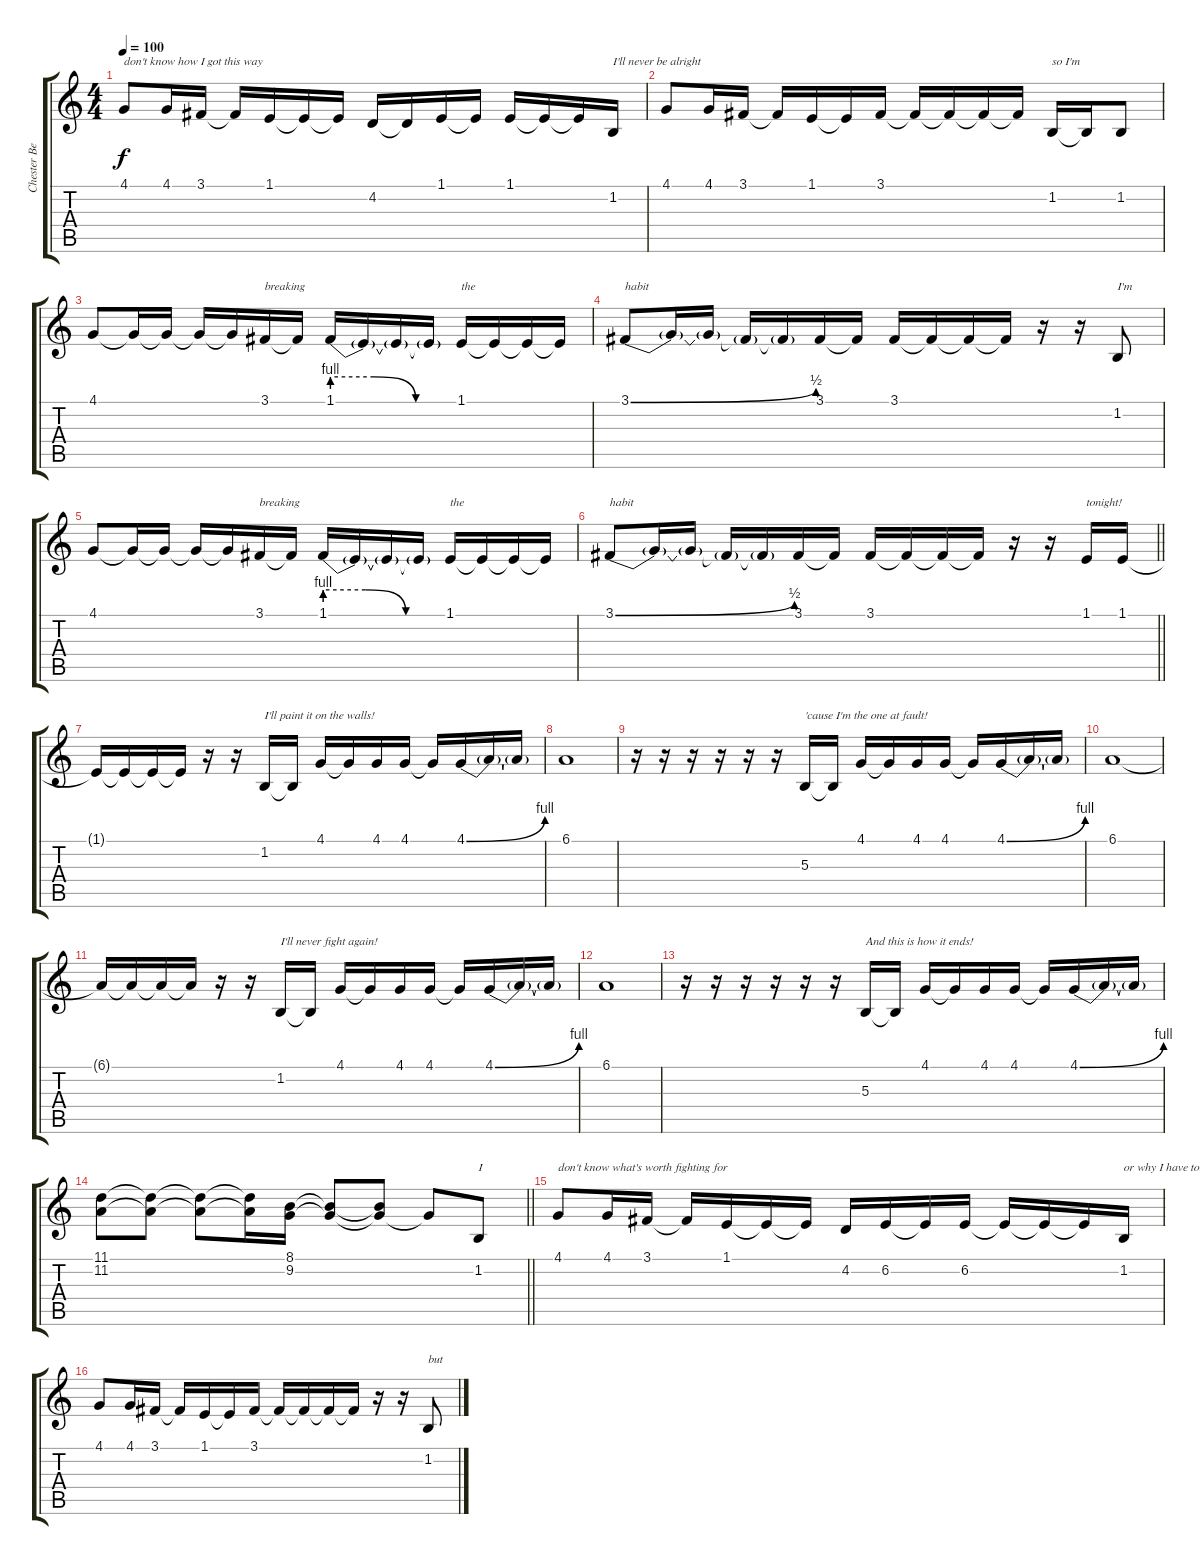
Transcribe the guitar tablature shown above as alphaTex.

\track ("Chester Bennington (Vocals)" "Chester Be") {instrument viola}
\staff {score tabs}
\tuning (Eb4 Bb3 Gb3 Db3 Ab2 Db2) {hide}
\ts (4 4)
\tempo 100
\clef g2
\ks c
4.1.8{txt "don't know how I got this way" dy f} 4.1.16 3.1.16 3.1{t}.16 1.1.16 1.1{t}.16 1.1{t}.16 4.2.16 4.2{t}.16 1.1.16 1.1{t}.16 1.1.16 1.1{t}.16 1.1{t}.16 1.2.16{txt "I'll never be alright"} |
4.1.8 4.1.16 3.1.16 3.1{t}.16 1.1.16 1.1{t}.16 3.1.16 3.1{t}.16 3.1{t}.16 3.1{t}.16 3.1{t}.16 1.2.16{txt "so I'm"} 1.2{t}.16 1.2.8 |
4.1.8 4.1{t}.16 4.1{t}.16 4.1{t}.16 4.1{t}.16 3.1.16{txt "breaking"} 3.1{t}.16 1.1{be (custom 0 4 20 4 40 0 60 0)}.16 1.1{t}.16 1.1{t}.16 1.1{t}.16 1.1.16{txt "the"} 1.1{t}.16 1.1{t}.16 1.1{t}.16 |
3.1{be (bend 0 0 60 2)}.8{txt "habit"} 3.1{t}.16 3.1{t}.16 3.1{t}.16 3.1{t}.16 3.1.16 3.1{t}.16 3.1.16 3.1{t}.16 3.1{t}.16 3.1{t}.16 r.16 r.16 1.2.8{txt "I'm"} |
4.1.8 4.1{t}.16 4.1{t}.16 4.1{t}.16 4.1{t}.16 3.1.16{txt "breaking"} 3.1{t}.16 1.1{be (custom 0 4 20 4 40 0 60 0)}.16 1.1{t}.16 1.1{t}.16 1.1{t}.16 1.1.16{txt "the"} 1.1{t}.16 1.1{t}.16 1.1{t}.16 |
\barLineRight lightlight
3.1{be (bend 0 0 60 2)}.8{txt "habit"} 3.1{t}.16 3.1{t}.16 3.1{t}.16 3.1{t}.16 3.1.16 3.1{t}.16 3.1.16 3.1{t}.16 3.1{t}.16 3.1{t}.16 r.16 r.16 1.1.16{txt "tonight!"} 1.1.16 |
1.1{t}.16 1.1{t}.16 1.1{t}.16 1.1{t}.16 r.16 r.16 1.2.16{txt "I'll paint it on the walls!"} 1.2{t}.16 4.1.16 4.1{t}.16 4.1.16 4.1.16 4.1{t}.16 4.1{be (bend 0 0 60 4)}.16 4.1{t}.16 4.1{t}.16 |
6.1.1 |
r.16 r.16 r.16 r.16 r.16 r.16 5.3.16{txt "'cause I'm the one at fault!"} 5.3{t}.16 4.1.16 4.1{t}.16 4.1.16 4.1.16 4.1{t}.16 4.1{be (bend 0 0 60 4)}.16 4.1{t}.16 4.1{t}.16 |
6.1.1 |
6.1{t}.16 6.1{t}.16 6.1{t}.16 6.1{t}.16 r.16 r.16 1.2.16{txt "I'll never fight again!"} 1.2{t}.16 4.1.16 4.1{t}.16 4.1.16 4.1.16 4.1{t}.16 4.1{be (bend 0 0 60 4)}.16 4.1{t}.16 4.1{t}.16 |
6.1.1 |
r.16 r.16 r.16 r.16 r.16 r.16 5.3.16{txt "And this is how it ends!"} 5.3{t}.16 4.1.16 4.1{t}.16 4.1.16 4.1.16 4.1{t}.16 4.1{be (bend 0 0 60 4)}.16 4.1{t}.16 4.1{t}.16 |
\barLineRight lightlight
(11.1 11.2).8 (11.1{t} 11.2{t}).8 (11.1{t} 11.2{t}).8 (11.1{t} 11.2{t}).16 (8.1 9.2).16 (8.1{t} 9.2{t}).8 (8.1{t} 9.2{t}).8 9.2{t}.8 1.2.8{txt "I"} |
4.1.8{txt "don't know what's worth fighting for"} 4.1.16 3.1.16 3.1{t}.16 1.1.16 1.1{t}.16 1.1{t}.16 4.2.16 6.2.16 6.2{t}.16 6.2.16 6.2{t}.16 6.2{t}.16 6.2{t}.16 1.2.16{txt "or why I have to scream"} |
4.1.8 4.1.16 3.1.16 3.1{t}.16 1.1.16 1.1{t}.16 3.1.16 3.1{t}.16 3.1{t}.16 3.1{t}.16 3.1{t}.16 r.16 r.16 1.2.8{txt "but"}
